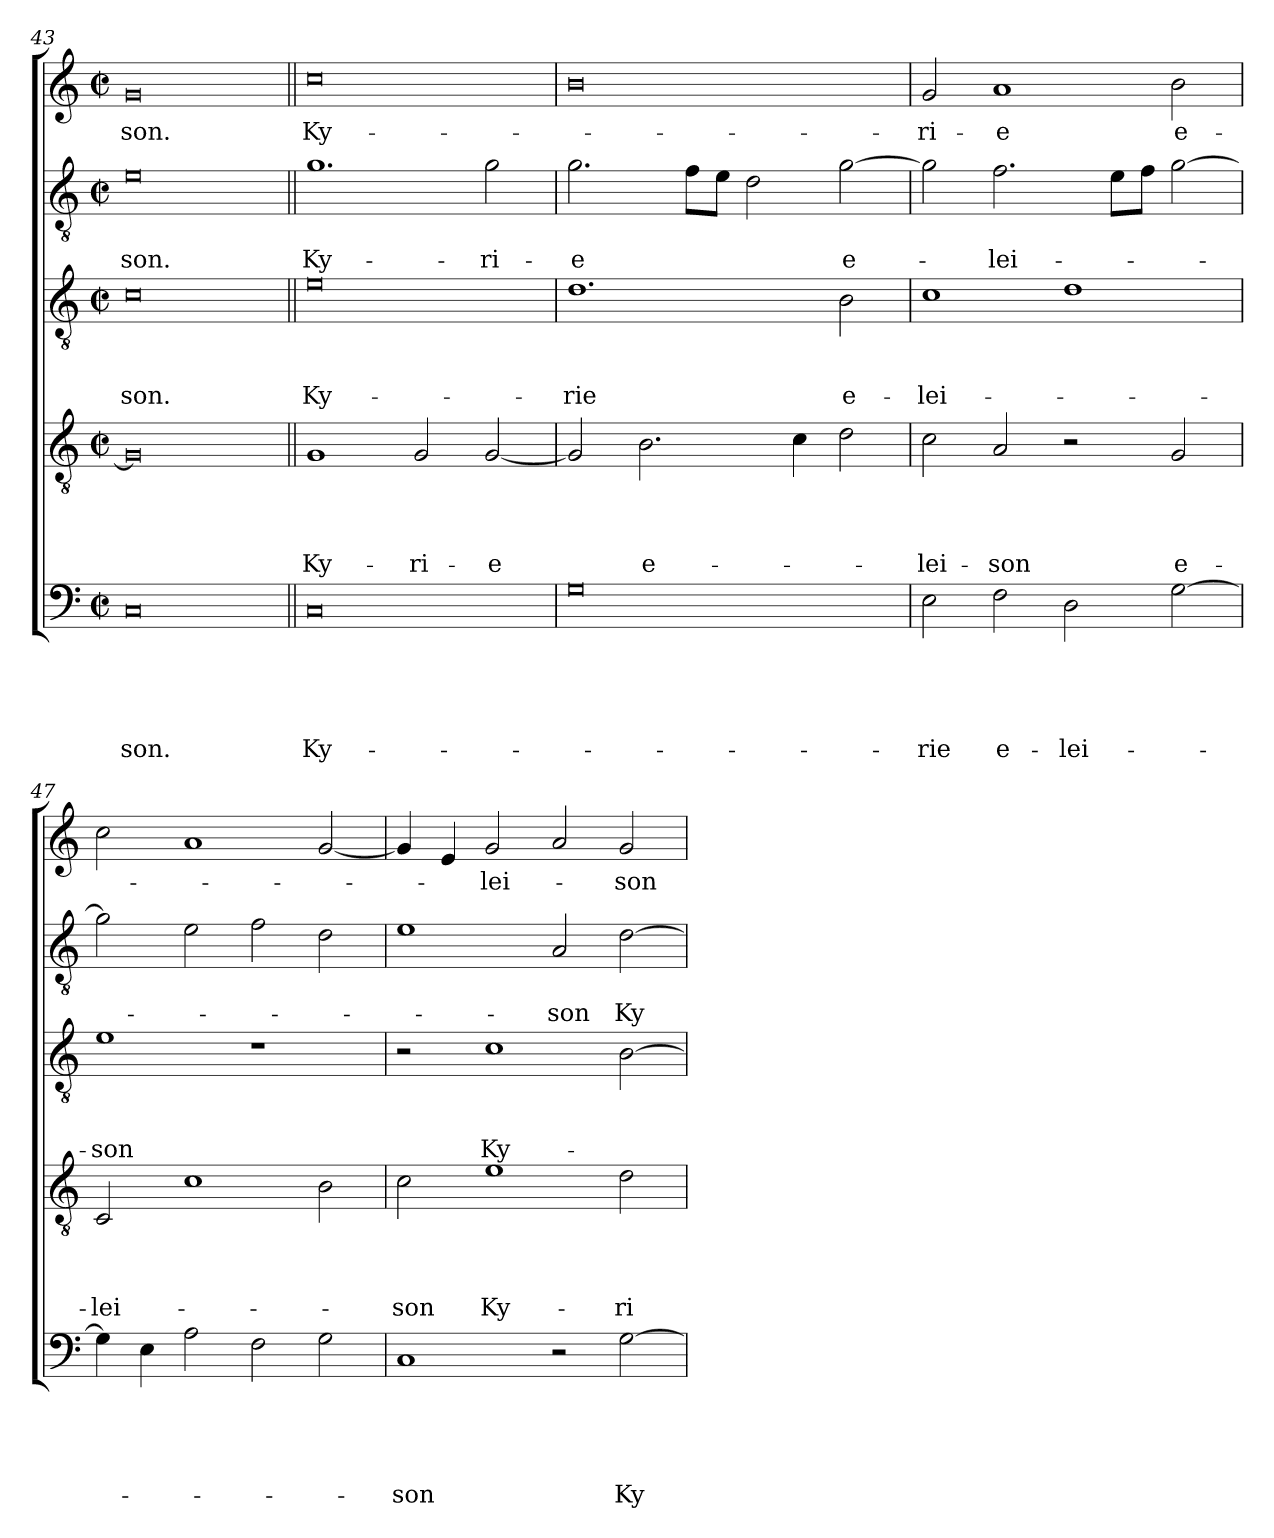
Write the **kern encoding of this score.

**kern	**text	**text	**text	**text	**text	**kern	**text	**text	**text	**text	**kern	**text	**text	**text	**kern	**text	**text	**kern	**text
*part5	*part5	*part5	*part5	*part5	*part5	*part4	*part4	*part4	*part4	*part4	*part3	*part3	*part3	*part3	*part2	*part2	*part2	*part1	*part1
*staff5	*staff5	*staff5	*staff5	*staff5	*staff5	*staff4	*staff4	*staff4	*staff4	*staff4	*staff3	*staff3	*staff3	*staff3	*staff2	*staff2	*staff2	*staff1	*staff1
*clefF4	*	*	*	*	*	*clefGv2	*	*	*	*	*clefGv2	*	*	*	*clefGv2	*	*	*clefG2	*
*k[]	*	*	*	*	*	*k[]	*	*	*	*	*k[]	*	*	*	*k[]	*	*	*k[]	*
*C:	*	*	*	*	*	*C:	*	*	*	*	*C:	*	*	*	*C:	*	*	*C:	*
*M2/2	*	*	*	*	*	*M2/2	*	*	*	*	*M2/2	*	*	*	*M2/2	*	*	*M2/2	*
*met(c|)	*	*	*	*	*	*met(c|)	*	*	*	*	*met(c|)	*	*	*	*met(c|)	*	*	*met(c|)	*
=43	=43	=43	=43	=43	=43	=43	=43	=43	=43	=43	=43	=43	=43	=43	=43	=43	=43	=43	=43
0C	.	.	.	.	-son.	0G]	.	.	.	.	0c	.	.	-son.	0e	.	-son.	0g	-son.
!!LO:LB:g=z
=44||	=44||	=44||	=44||	=44||	=44||	=44||	=44||	=44||	=44||	=44||	=44||	=44||	=44||	=44||	=44||	=44||	=44||	=44||	=44||
0C	.	.	.	.	Ky-	1G	.	.	.	Ky-	0e	.	.	Ky-	1.g	.	Ky-	0cc	Ky-
.	.	.	.	.	.	2G/	.	.	.	-ri-	.	.	.	.	.	.	.	.	.
.	.	.	.	.	.	[2G/	.	.	.	-e	.	.	.	.	2g\	.	-ri-	.	.
=45	=45	=45	=45	=45	=45	=45	=45	=45	=45	=45	=45	=45	=45	=45	=45	=45	=45	=45	=45
0G	.	.	.	.	.	2G/]	.	.	.	.	1.d	.	.	-rie	2.g\	.	-e	0b	.
.	.	.	.	.	.	2.B\	.	.	.	e-	.	.	.	.	.	.	.	.	.
.	.	.	.	.	.	.	.	.	.	.	.	.	.	.	8f\L	.	.	.	.
.	.	.	.	.	.	.	.	.	.	.	.	.	.	.	8e\J	.	.	.	.
.	.	.	.	.	.	.	.	.	.	.	.	.	.	.	2d\	.	.	.	.
.	.	.	.	.	.	4c\	.	.	.	.	.	.	.	.	.	.	.	.	.
.	.	.	.	.	.	2d\	.	.	.	.	2B\	.	.	e-	[2g\	.	e-	.	.
=46	=46	=46	=46	=46	=46	=46	=46	=46	=46	=46	=46	=46	=46	=46	=46	=46	=46	=46	=46
2E\	.	.	.	.	-rie	2c\	.	.	.	-lei-	1c	.	.	-lei-	2g\]	.	.	2g/	-ri-
2F\	.	.	.	.	e-	2A/	.	.	.	-son	.	.	.	.	2.f\	.	-lei-	1a	-e
2D\	.	.	.	.	-lei-	2r	.	.	.	.	1d	.	.	.	.	.	.	.	.
.	.	.	.	.	.	.	.	.	.	.	.	.	.	.	8e\L	.	.	.	.
.	.	.	.	.	.	.	.	.	.	.	.	.	.	.	8f\J	.	.	.	.
[2G\	.	.	.	.	.	2G/	.	.	.	e-	.	.	.	.	[2g\	.	.	2b\	e-
=47	=47	=47	=47	=47	=47	=47	=47	=47	=47	=47	=47	=47	=47	=47	=47	=47	=47	=47	=47
4G\]	.	.	.	.	.	2C/	.	.	.	-lei-	1e	.	.	-son	2g\]	.	.	2cc\	.
4E\	.	.	.	.	.	.	.	.	.	.	.	.	.	.	.	.	.	.	.
2A\	.	.	.	.	.	1c	.	.	.	.	.	.	.	.	2e\	.	.	1a	.
2F\	.	.	.	.	.	.	.	.	.	.	1r	.	.	.	2f\	.	.	.	.
2G\	.	.	.	.	.	2B\	.	.	.	.	.	.	.	.	2d\	.	.	[2g/	.
=48	=48	=48	=48	=48	=48	=48	=48	=48	=48	=48	=48	=48	=48	=48	=48	=48	=48	=48	=48
1C	.	.	.	.	-son	2c\	.	.	.	-son	2r	.	.	.	1e	.	.	4g/]	.
.	.	.	.	.	.	.	.	.	.	.	.	.	.	.	.	.	.	4e/	.
.	.	.	.	.	.	1e	.	.	.	Ky-	1c	.	.	Ky-	.	.	.	2g/	-lei-
2r	.	.	.	.	.	.	.	.	.	.	.	.	.	.	2A/	.	-son	2a/	.
[2G\	.	.	.	.	Ky-	2d\	.	.	.	-ri-	[2B\	.	.	.	[2d\	.	Ky-	2g/	-son
=	=	=	=	=	=	=	=	=	=	=	=	=	=	=	=	=	=	=	=
*-	*-	*-	*-	*-	*-	*-	*-	*-	*-	*-	*-	*-	*-	*-	*-	*-	*-	*-	*-
